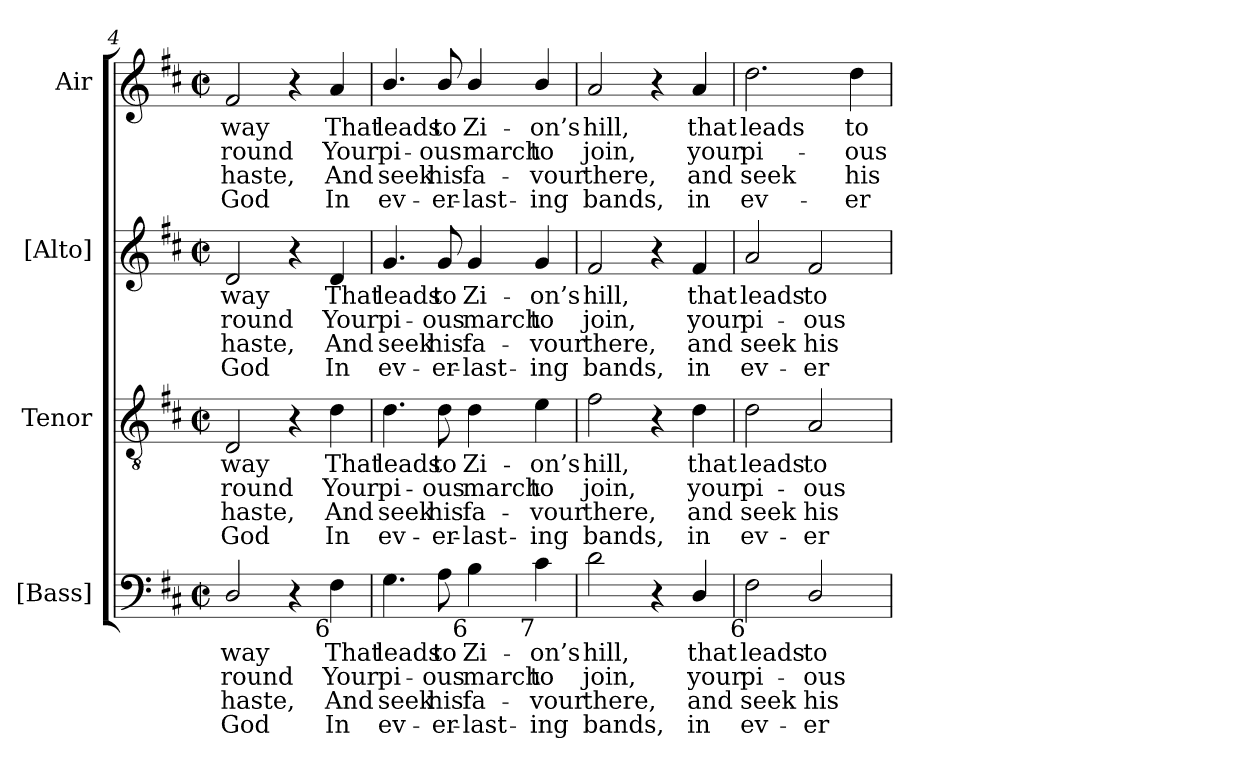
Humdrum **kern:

**kern	**text	**text	**text	**text	**kern	**text	**text	**text	**text	**kern	**text	**text	**text	**text	**kern	**text	**text	**text	**text
*part4	*part4	*part4	*part4	*part4	*part3	*part3	*part3	*part3	*part3	*part2	*part2	*part2	*part2	*part2	*part1	*part1	*part1	*part1	*part1
*staff4	*staff4	*staff4	*staff4	*staff4	*staff3	*staff3	*staff3	*staff3	*staff3	*staff2	*staff2	*staff2	*staff2	*staff2	*staff1	*staff1	*staff1	*staff1	*staff1
*I"[Bass]	*	*	*	*	*I"Tenor	*	*	*	*	*I"[Alto]	*	*	*	*	*I"Air	*	*	*	*
*I'B.	*	*	*	*	*I'T.	*	*	*	*	*I'A.	*	*	*	*	*	*	*	*	*
*clefF4	*	*	*	*	*clefGv2	*	*	*	*	*clefG2	*	*	*	*	*clefG2	*	*	*	*
*	*	*	*	*	*ITrd7c12	*	*	*	*	*	*	*	*	*	*	*	*	*	*
*k[f#c#]	*	*	*	*	*k[f#c#]	*	*	*	*	*k[f#c#]	*	*	*	*	*k[f#c#]	*	*	*	*
*D:	*	*	*	*	*D:	*	*	*	*	*D:	*	*	*	*	*D:	*	*	*	*
*M2/2	*	*	*	*	*M2/2	*	*	*	*	*M2/2	*	*	*	*	*M2/2	*	*	*	*
*met(c|)	*	*	*	*	*met(c|)	*	*	*	*	*met(c|)	*	*	*	*	*met(c|)	*	*	*	*
=4	=4	=4	=4	=4	=4	=4	=4	=4	=4	=4	=4	=4	=4	=4	=4	=4	=4	=4	=4
!	!LO:LY:b:color=#000000	!LO:LY:b:color=#000000	!LO:LY:b:color=#000000	!LO:LY:b:color=#000000	!	!	!	!	!	!	!	!	!	!	!	!	!	!	!
!	!	!	!	!	!	!LO:LY:b:color=#000000	!LO:LY:b:color=#000000	!LO:LY:b:color=#000000	!LO:LY:b:color=#000000	!	!	!	!	!	!	!	!	!	!
!	!	!	!	!	!	!	!	!	!	!	!LO:LY:b:color=#000000	!LO:LY:b:color=#000000	!LO:LY:b:color=#000000	!LO:LY:b:color=#000000	!	!	!	!	!
!	!	!	!	!	!	!	!	!	!	!	!	!	!	!	!	!LO:LY:b:color=#000000	!LO:LY:b:color=#000000	!LO:LY:b:color=#000000	!LO:LY:b:color=#000000
2Di/	way	-round	haste,	God	2DDi/	way	-round	haste,	God	2di/	way	-round	haste,	God	2f#i/	way	-round	haste,	God
4r	.	.	.	.	4r	.	.	.	.	4r	.	.	.	.	4r	.	.	.	.
!	!LO:LY:b:color=#000000	!LO:LY:b:color=#000000	!LO:LY:b:color=#000000	!LO:LY:b:color=#000000	!	!	!	!	!	!	!	!	!	!	!	!	!	!	!
!	!	!	!	!	!	!LO:LY:b:color=#000000	!LO:LY:b:color=#000000	!LO:LY:b:color=#000000	!LO:LY:b:color=#000000	!	!	!	!	!	!	!	!	!	!
!	!	!	!	!	!	!	!	!	!	!	!LO:LY:b:color=#000000	!LO:LY:b:color=#000000	!LO:LY:b:color=#000000	!LO:LY:b:color=#000000	!	!	!	!	!
!LO:TX:b:rj:t=6	!	!	!	!	!	!	!	!	!	!	!	!	!	!	!	!	!	!	!
!	!	!	!	!	!	!	!	!	!	!	!	!	!	!	!	!LO:LY:b:color=#000000	!LO:LY:b:color=#000000	!LO:LY:b:color=#000000	!LO:LY:b:color=#000000
4F#i\	That	Your	And	In	4Di\	That	Your	And	In	4di/	That	Your	And	In	4ai/	That	Your	And	In
=5	=5	=5	=5	=5	=5	=5	=5	=5	=5	=5	=5	=5	=5	=5	=5	=5	=5	=5	=5
!	!LO:LY:b:color=#000000	!LO:LY:b:color=#000000	!LO:LY:b:color=#000000	!LO:LY:b:color=#000000	!	!	!	!	!	!	!	!	!	!	!	!	!	!	!
!	!	!	!	!	!	!LO:LY:b:color=#000000	!LO:LY:b:color=#000000	!LO:LY:b:color=#000000	!LO:LY:b:color=#000000	!	!	!	!	!	!	!	!	!	!
!	!	!	!	!	!	!	!	!	!	!	!LO:LY:b:color=#000000	!LO:LY:b:color=#000000	!LO:LY:b:color=#000000	!LO:LY:b:color=#000000	!	!	!	!	!
!	!	!	!	!	!	!	!	!	!	!	!	!	!	!	!	!LO:LY:b:color=#000000	!LO:LY:b:color=#000000	!LO:LY:b:color=#000000	!LO:LY:b:color=#000000
4.Gi\	leads	pi-	-seek	ev-	4.Di\	leads	pi-	-seek	ev-	4.gi/	leads	pi-	seek	ev-	4.bi/	leads	pi-	seek	ev-
!	!LO:LY:b:color=#000000	!LO:LY:b:color=#000000	!LO:LY:b:color=#000000	!LO:LY:b:color=#000000	!	!	!	!	!	!	!	!	!	!	!	!	!	!	!
!	!	!	!	!	!	!LO:LY:b:color=#000000	!LO:LY:b:color=#000000	!LO:LY:b:color=#000000	!LO:LY:b:color=#000000	!	!	!	!	!	!	!	!	!	!
!	!	!	!	!	!	!	!	!	!	!	!LO:LY:b:color=#000000	!LO:LY:b:color=#000000	!LO:LY:b:color=#000000	!LO:LY:b:color=#000000	!	!	!	!	!
!	!	!	!	!	!	!	!	!	!	!	!	!	!	!	!	!LO:LY:b:color=#000000	!LO:LY:b:color=#000000	!LO:LY:b:color=#000000	!LO:LY:b:color=#000000
8Ai\	to	-ous	-his	er-	8Di\	to	-ous	-his	er-	8gi/	to	-ous	-his	er-	8bi/	to	-ous	-his	er-
!	!LO:LY:b:color=#000000	!LO:LY:b:color=#000000	!LO:LY:b:color=#000000	!LO:LY:b:color=#000000	!	!	!	!	!	!	!	!	!	!	!	!	!	!	!
!	!	!	!	!	!	!LO:LY:b:color=#000000	!LO:LY:b:color=#000000	!LO:LY:b:color=#000000	!LO:LY:b:color=#000000	!	!	!	!	!	!	!	!	!	!
!	!	!	!	!	!	!	!	!	!	!	!LO:LY:b:color=#000000	!LO:LY:b:color=#000000	!LO:LY:b:color=#000000	!LO:LY:b:color=#000000	!	!	!	!	!
!LO:TX:b:rj:t=6	!	!	!	!	!	!	!	!	!	!	!	!	!	!	!	!	!	!	!
!	!	!	!	!	!	!	!	!	!	!	!	!	!	!	!	!LO:LY:b:color=#000000	!LO:LY:b:color=#000000	!LO:LY:b:color=#000000	!LO:LY:b:color=#000000
4Bi\	Zi-	march	-fa-	last-	4Di\	Zi-	march	-fa-	last-	4gi/	Zi-	march	-fa-	-last-	4bi/	Zi-	march	-fa-	-last-
!	!LO:LY:b:color=#000000	!LO:LY:b:color=#000000	!LO:LY:b:color=#000000	!LO:LY:b:color=#000000	!	!	!	!	!	!	!	!	!	!	!	!	!	!	!
!	!	!	!	!	!	!LO:LY:b:color=#000000	!LO:LY:b:color=#000000	!LO:LY:b:color=#000000	!LO:LY:b:color=#000000	!	!	!	!	!	!	!	!	!	!
!	!	!	!	!	!	!	!	!	!	!	!LO:LY:b:color=#000000	!LO:LY:b:color=#000000	!LO:LY:b:color=#000000	!LO:LY:b:color=#000000	!	!	!	!	!
!LO:TX:b:rj:t=7	!	!	!	!	!	!	!	!	!	!	!	!	!	!	!	!	!	!	!
!	!	!	!	!	!	!	!	!	!	!	!	!	!	!	!	!LO:LY:b:color=#000000	!LO:LY:b:color=#000000	!LO:LY:b:color=#000000	!LO:LY:b:color=#000000
4c#i\	-on’s	to	vour	-ing	4Ei\	-on’s	to	vour	-ing	4gi/	-on’s	to	-vour	ing	4bi/	-on’s	to	-vour	ing
=6	=6	=6	=6	=6	=6	=6	=6	=6	=6	=6	=6	=6	=6	=6	=6	=6	=6	=6	=6
!	!LO:LY:b:color=#000000	!LO:LY:b:color=#000000	!LO:LY:b:color=#000000	!LO:LY:b:color=#000000	!	!	!	!	!	!	!	!	!	!	!	!	!	!	!
!	!	!	!	!	!	!LO:LY:b:color=#000000	!LO:LY:b:color=#000000	!LO:LY:b:color=#000000	!LO:LY:b:color=#000000	!	!	!	!	!	!	!	!	!	!
!	!	!	!	!	!	!	!	!	!	!	!LO:LY:b:color=#000000	!LO:LY:b:color=#000000	!LO:LY:b:color=#000000	!LO:LY:b:color=#000000	!	!	!	!	!
!	!	!	!	!	!	!	!	!	!	!	!	!	!	!	!	!LO:LY:b:color=#000000	!LO:LY:b:color=#000000	!LO:LY:b:color=#000000	!LO:LY:b:color=#000000
2di\	hill,	join,	there,	bands,	2F#i\	hill,	join,	there,	bands,	2f#i/	hill,	join,	there,	bands,	2ai/	hill,	join,	there,	bands,
4r	.	.	.	.	4r	.	.	.	.	4r	.	.	.	.	4r	.	.	.	.
!	!LO:LY:b:color=#000000	!LO:LY:b:color=#000000	!LO:LY:b:color=#000000	!LO:LY:b:color=#000000	!	!	!	!	!	!	!	!	!	!	!	!	!	!	!
!	!	!	!	!	!	!LO:LY:b:color=#000000	!LO:LY:b:color=#000000	!LO:LY:b:color=#000000	!LO:LY:b:color=#000000	!	!	!	!	!	!	!	!	!	!
!	!	!	!	!	!	!	!	!	!	!	!LO:LY:b:color=#000000	!LO:LY:b:color=#000000	!LO:LY:b:color=#000000	!LO:LY:b:color=#000000	!	!	!	!	!
!	!	!	!	!	!	!	!	!	!	!	!	!	!	!	!	!LO:LY:b:color=#000000	!LO:LY:b:color=#000000	!LO:LY:b:color=#000000	!LO:LY:b:color=#000000
4Di/	that	your	and	in	4Di\	that	your	and	in	4f#i/	that	your	and	in	4ai/	that	your	and	in
=7	=7	=7	=7	=7	=7	=7	=7	=7	=7	=7	=7	=7	=7	=7	=7	=7	=7	=7	=7
!	!LO:LY:b:color=#000000	!LO:LY:b:color=#000000	!LO:LY:b:color=#000000	!LO:LY:b:color=#000000	!	!	!	!	!	!	!	!	!	!	!	!	!	!	!
!	!	!	!	!	!	!LO:LY:b:color=#000000	!LO:LY:b:color=#000000	!LO:LY:b:color=#000000	!LO:LY:b:color=#000000	!	!	!	!	!	!	!	!	!	!
!	!	!	!	!	!	!	!	!	!	!	!LO:LY:b:color=#000000	!LO:LY:b:color=#000000	!LO:LY:b:color=#000000	!LO:LY:b:color=#000000	!	!	!	!	!
!LO:TX:b:rj:t=6	!	!	!	!	!	!	!	!	!	!	!	!	!	!	!	!	!	!	!
!	!	!	!	!	!	!	!	!	!	!	!	!	!	!	!	!LO:LY:b:color=#000000	!LO:LY:b:color=#000000	!LO:LY:b:color=#000000	!LO:LY:b:color=#000000
2F#i\	leads	pi-	-seek	ev-	2Di\	leads	pi-	-seek	ev-	2ai/	leads	pi-	seek	ev-	2.ddi\	leads	pi-	seek	ev-
!	!LO:LY:b:color=#000000	!LO:LY:b:color=#000000	!LO:LY:b:color=#000000	!LO:LY:b:color=#000000	!	!	!	!	!	!	!	!	!	!	!	!	!	!	!
!	!	!	!	!	!	!LO:LY:b:color=#000000	!LO:LY:b:color=#000000	!LO:LY:b:color=#000000	!LO:LY:b:color=#000000	!	!	!	!	!	!	!	!	!	!
!	!	!	!	!	!	!	!	!	!	!	!LO:LY:b:color=#000000	!LO:LY:b:color=#000000	!LO:LY:b:color=#000000	!LO:LY:b:color=#000000	!	!	!	!	!
2Di/	to	-ous	-his	er-	2AAi/	to	-ous	-his	er-	2f#i/	to	-ous	-his	er-	.	.	.	.	.
!	!	!	!	!	!	!	!	!	!	!	!	!	!	!	!	!LO:LY:b:color=#000000	!LO:LY:b:color=#000000	!LO:LY:b:color=#000000	!LO:LY:b:color=#000000
.	.	.	.	.	.	.	.	.	.	.	.	.	.	.	4ddi\	to	-ous	-his	er-
=	=	=	=	=	=	=	=	=	=	=	=	=	=	=	=	=	=	=	=
*-	*-	*-	*-	*-	*-	*-	*-	*-	*-	*-	*-	*-	*-	*-	*-	*-	*-	*-	*-
